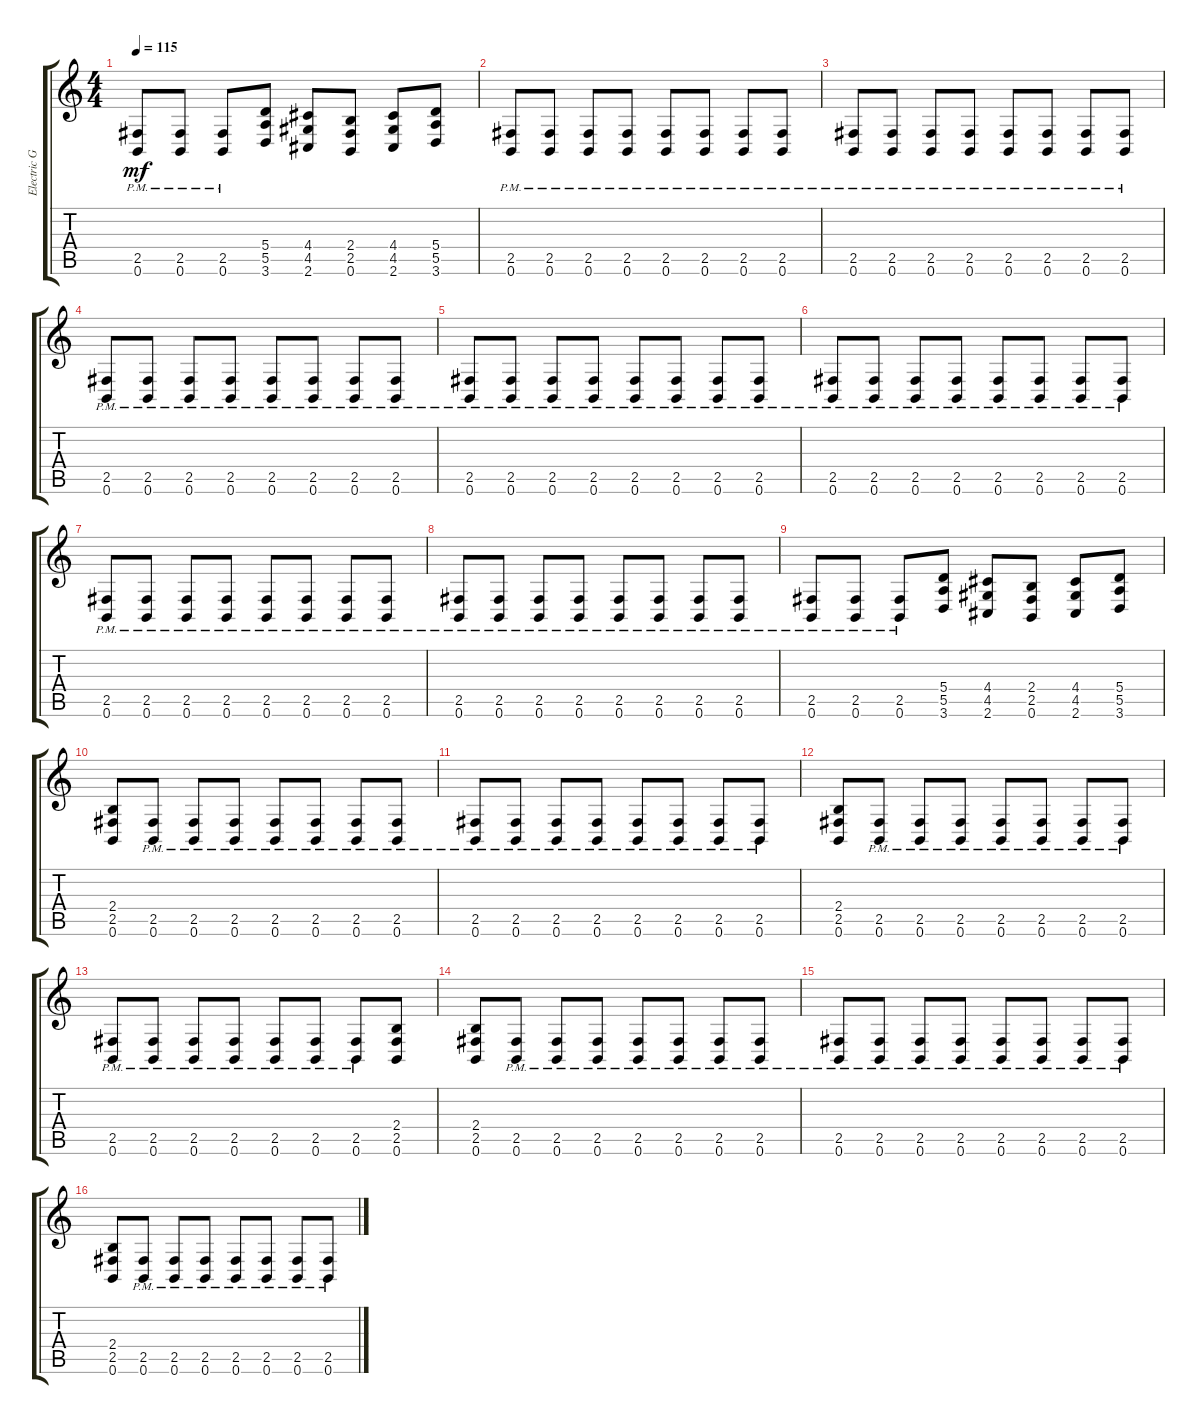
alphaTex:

\track ("Electric Guitar" "Electric G") {instrument overdrivenguitar}
\staff {score tabs}
\tuning (B3 Gb3 D3 A2 E2 B1) {hide}
\ts (4 4)
\tempo 115
\clef g2
\ks c
(2.5{pm} 0.6{pm}).8{dy mf} (2.5{pm} 0.6{pm}).8 (2.5{pm} 0.6{pm}).8 (5.4 5.5 3.6).8 (4.4 4.5 2.6).8 (2.4 2.5 0.6).8 (4.4 4.5 2.6).8 (5.4 5.5 3.6).8 |
(2.5{pm} 0.6{pm}).8 (2.5{pm} 0.6{pm}).8 (2.5{pm} 0.6{pm}).8 (2.5{pm} 0.6{pm}).8 (2.5{pm} 0.6{pm}).8 (2.5{pm} 0.6{pm}).8 (2.5{pm} 0.6{pm}).8 (2.5{pm} 0.6{pm}).8 |
(2.5{pm} 0.6{pm}).8 (2.5{pm} 0.6{pm}).8 (2.5{pm} 0.6{pm}).8 (2.5{pm} 0.6{pm}).8 (2.5{pm} 0.6{pm}).8 (2.5{pm} 0.6{pm}).8 (2.5{pm} 0.6{pm}).8 (2.5{pm} 0.6{pm}).8 |
(2.5{pm} 0.6{pm}).8 (2.5{pm} 0.6{pm}).8 (2.5{pm} 0.6{pm}).8 (2.5{pm} 0.6{pm}).8 (2.5{pm} 0.6{pm}).8 (2.5{pm} 0.6{pm}).8 (2.5{pm} 0.6{pm}).8 (2.5{pm} 0.6{pm}).8 |
(2.5{pm} 0.6{pm}).8 (2.5{pm} 0.6{pm}).8 (2.5{pm} 0.6{pm}).8 (2.5{pm} 0.6{pm}).8 (2.5{pm} 0.6{pm}).8 (2.5{pm} 0.6{pm}).8 (2.5{pm} 0.6{pm}).8 (2.5{pm} 0.6{pm}).8 |
(2.5{pm} 0.6{pm}).8 (2.5{pm} 0.6{pm}).8 (2.5{pm} 0.6{pm}).8 (2.5{pm} 0.6{pm}).8 (2.5{pm} 0.6{pm}).8 (2.5{pm} 0.6{pm}).8 (2.5{pm} 0.6{pm}).8 (2.5{pm} 0.6{pm}).8 |
(2.5{pm} 0.6{pm}).8 (2.5{pm} 0.6{pm}).8 (2.5{pm} 0.6{pm}).8 (2.5{pm} 0.6{pm}).8 (2.5{pm} 0.6{pm}).8 (2.5{pm} 0.6{pm}).8 (2.5{pm} 0.6{pm}).8 (2.5{pm} 0.6{pm}).8 |
(2.5{pm} 0.6{pm}).8 (2.5{pm} 0.6{pm}).8 (2.5{pm} 0.6{pm}).8 (2.5{pm} 0.6{pm}).8 (2.5{pm} 0.6{pm}).8 (2.5{pm} 0.6{pm}).8 (2.5{pm} 0.6{pm}).8 (2.5{pm} 0.6{pm}).8 |
(2.5{pm} 0.6{pm}).8 (2.5{pm} 0.6{pm}).8 (2.5{pm} 0.6{pm}).8 (5.4 5.5 3.6).8 (4.4 4.5 2.6).8 (2.4 2.5 0.6).8 (4.4 4.5 2.6).8 (5.4 5.5 3.6).8 |
(2.4 2.5 0.6).8 (2.5{pm} 0.6{pm}).8 (2.5{pm} 0.6{pm}).8 (2.5{pm} 0.6{pm}).8 (2.5{pm} 0.6{pm}).8 (2.5{pm} 0.6{pm}).8 (2.5{pm} 0.6{pm}).8 (2.5{pm} 0.6{pm}).8 |
(2.5{pm} 0.6{pm}).8 (2.5{pm} 0.6{pm}).8 (2.5{pm} 0.6{pm}).8 (2.5{pm} 0.6{pm}).8 (2.5{pm} 0.6{pm}).8 (2.5{pm} 0.6{pm}).8 (2.5{pm} 0.6{pm}).8 (2.5{pm} 0.6{pm}).8 |
(2.4 2.5 0.6).8 (2.5{pm} 0.6{pm}).8 (2.5{pm} 0.6{pm}).8 (2.5{pm} 0.6{pm}).8 (2.5{pm} 0.6{pm}).8 (2.5{pm} 0.6{pm}).8 (2.5{pm} 0.6{pm}).8 (2.5{pm} 0.6{pm}).8 |
(2.5{pm} 0.6{pm}).8 (2.5{pm} 0.6{pm}).8 (2.5{pm} 0.6{pm}).8 (2.5{pm} 0.6{pm}).8 (2.5{pm} 0.6{pm}).8 (2.5{pm} 0.6{pm}).8 (2.5{pm} 0.6{pm}).8 (2.4 2.5 0.6).8 |
(2.4 2.5 0.6).8 (2.5{pm} 0.6{pm}).8 (2.5{pm} 0.6{pm}).8 (2.5{pm} 0.6{pm}).8 (2.5{pm} 0.6{pm}).8 (2.5{pm} 0.6{pm}).8 (2.5{pm} 0.6{pm}).8 (2.5{pm} 0.6{pm}).8 |
(2.5{pm} 0.6{pm}).8 (2.5{pm} 0.6{pm}).8 (2.5{pm} 0.6{pm}).8 (2.5{pm} 0.6{pm}).8 (2.5{pm} 0.6{pm}).8 (2.5{pm} 0.6{pm}).8 (2.5{pm} 0.6{pm}).8 (2.5{pm} 0.6{pm}).8 |
(2.4 2.5 0.6).8 (2.5{pm} 0.6{pm}).8 (2.5{pm} 0.6{pm}).8 (2.5{pm} 0.6{pm}).8 (2.5{pm} 0.6{pm}).8 (2.5{pm} 0.6{pm}).8 (2.5{pm} 0.6{pm}).8 (2.5{pm} 0.6{pm}).8
